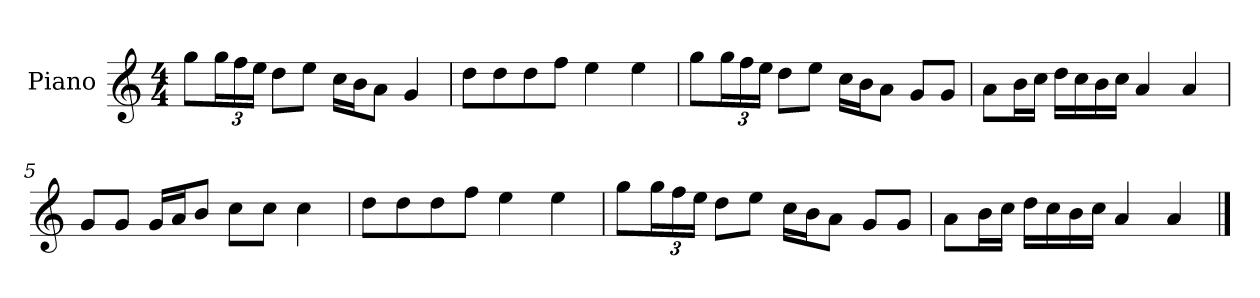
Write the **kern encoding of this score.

**kern
*part1
*staff1
*I"Piano
*I'P-no
*clefG2
*k[]
*M4/4
*MM90
=1
8gg\L
*Xbrackettup
24gg\L
24ff\
24ee\JJ
8dd\L
8ee\J
16cc\LL
16b\J
8a\J
4g/
=2
8dd\L
8dd\
8dd\
8ff\J
4ee\
4ee\
=3
8gg\L
24gg\L
24ff\
24ee\JJ
8dd\L
8ee\J
16cc\LL
16b\J
8a\J
8g/L
8g/J
=4
8a\L
16b\L
16cc\JJ
16dd\LL
16cc\
16b\
16cc\JJ
4a/
4a/
!!LO:LB:g=z
=5
8g/L
8g/J
16g/LL
16a/J
8b/J
8cc\L
8cc\J
4cc\
=6
8dd\L
8dd\
8dd\
8ff\J
4ee\
4ee\
=7
8gg\L
24gg\L
24ff\
24ee\JJ
8dd\L
8ee\J
16cc\LL
16b\J
8a\J
8g/L
8g/J
=8
8a\L
16b\L
16cc\JJ
16dd\LL
16cc\
16b\
16cc\JJ
4a/
4a/
==
*-
